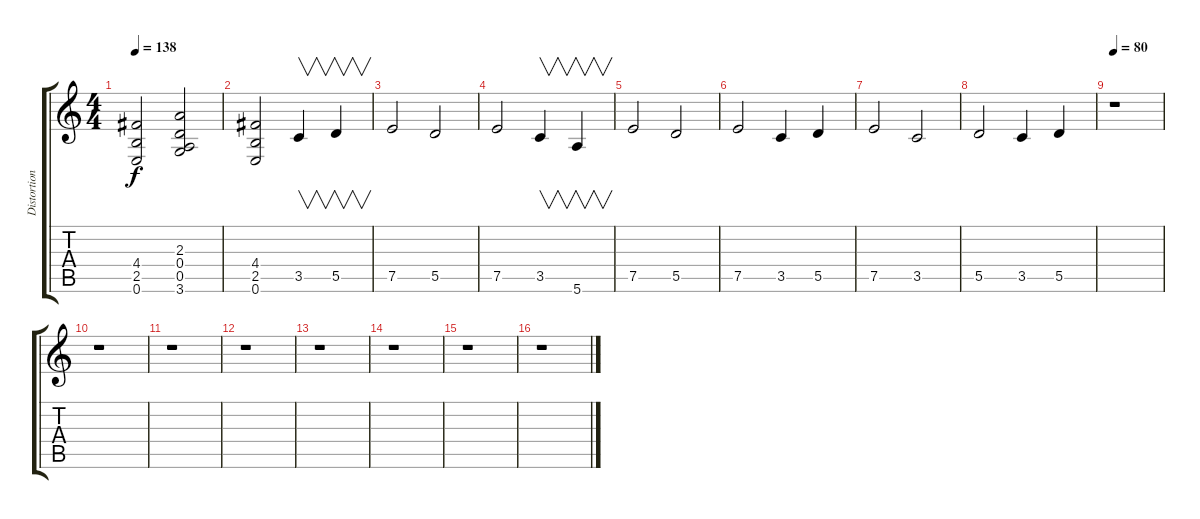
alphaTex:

\track ("Distortion Guitar 4" "Distortion") {instrument distortionguitar}
\staff {score tabs}
\tuning (E4 B3 G3 D3 A2 E2) {hide}
\ts (4 4)
\tempo 138
\clef g2
\ks c
(4.4 2.5 0.6).2{dy f} (2.3 0.4 0.5 3.6).2 |
(4.4 2.5 0.6).2 3.5.4{v} 5.5.4{v} |
7.5.2 5.5.2 |
7.5.2 3.5.4{v} 5.6.4{v} |
7.5.2 5.5.2 |
7.5.2 3.5.4 5.5.4 |
7.5.2 3.5.2 |
5.5.2 3.5.4 5.5.4 |
\tempo 80
r.1 |
r.1 |
r.1 |
r.1 |
r.1 |
r.1 |
r.1 |
r.1
